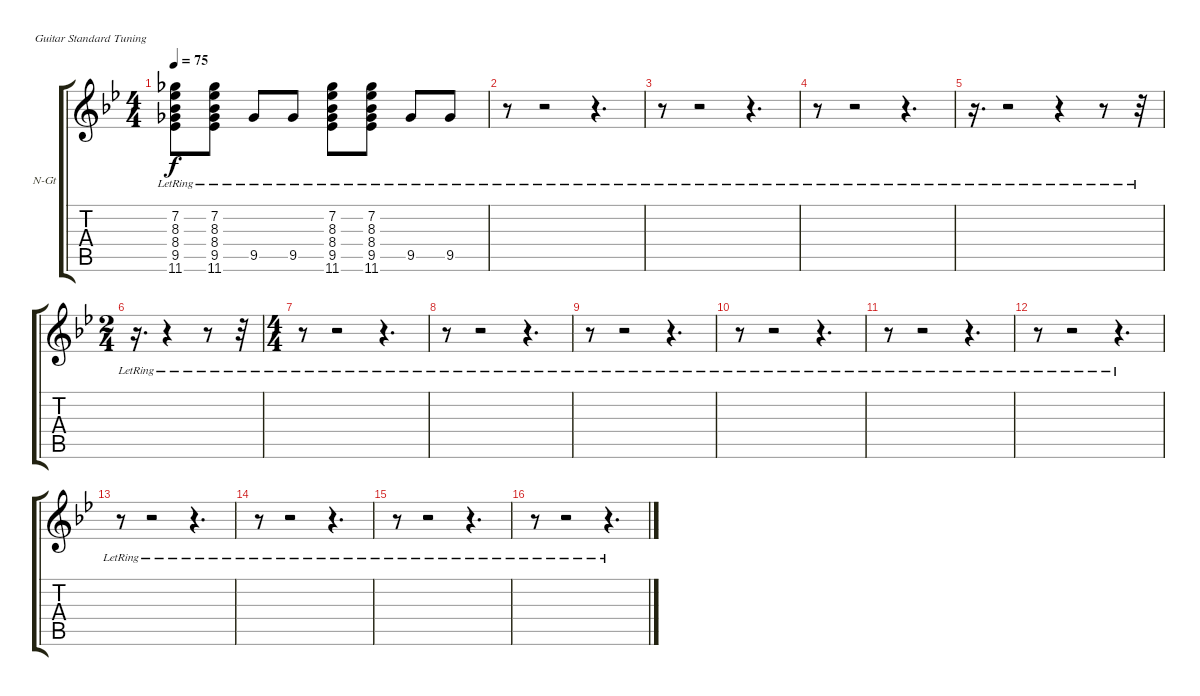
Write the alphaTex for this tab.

\bracketExtendMode groupsimilarinstruments
\firstSystemTrackNameOrientation horizontal
\otherSystemsTrackNameOrientation horizontal
\track ("Left" "N-Gt") {instrument acousticguitarnylon}
\staff {score tabs}
\tuning (E4 B3 G3 D3 A2 E2)
\ts (4 4)
\tempo 75
\clef g2
\ks bb
(7.2{lr} 8.3{lr} 8.4{lr} 9.5{lr} 11.6{lr}).8{dy f} (7.2{lr} 8.3{lr} 8.4{lr} 9.5{lr} 11.6{lr}).8 9.5{lr}.8 9.5{lr}.8 (7.2{lr} 8.3{lr} 8.4{lr} 9.5{lr} 11.6{lr}).8 (7.2{lr} 8.3{lr} 8.4{lr} 9.5{lr} 11.6{lr}).8 9.5{lr}.8 9.5{lr}.8 |
r.8 r.2 r.4{d} |
r.8 r.2 r.4{d} |
r.8 r.2 r.4{d} |
r.16{d} r.2 r.4 r.8 r.32 |
\ts (2 4)
\beaming (8 2 2 2 2)
r.16{d} r.4 r.8 r.32 |
\ts (4 4)
\beaming (8 2 2 2 2)
r.8 r.2 r.4{d} |
r.8 r.2 r.4{d} |
r.8 r.2 r.4{d} |
r.8 r.2 r.4{d} |
r.8 r.2 r.4{d} |
r.8 r.2 r.4{d} |
r.8 r.2 r.4{d} |
r.8 r.2 r.4{d} |
r.8 r.2 r.4{d} |
r.8 r.2 r.4{d}
